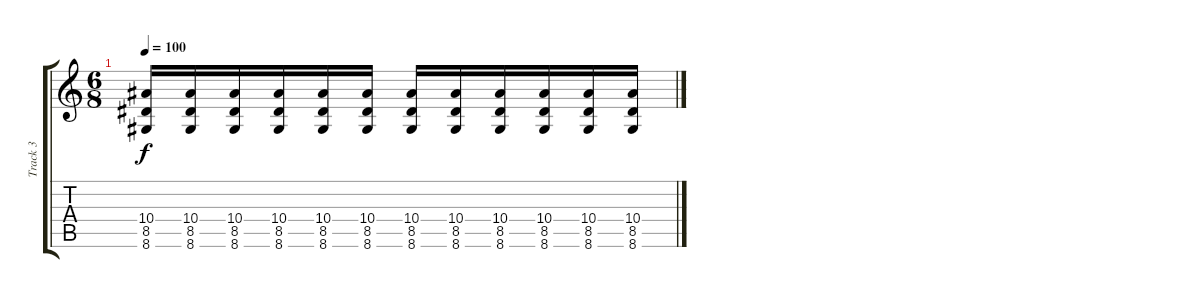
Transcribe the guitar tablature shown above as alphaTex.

\track ("Track 3" "Track 3") {instrument distortionguitar}
\staff {score tabs}
\tuning (D4 A3 F3 C3 G2 C2) {hide}
\ts (6 8)
\tempo 100
\clef g2
\ks c
(10.4 8.5 8.6).16{dy f} (10.4 8.5 8.6).16 (10.4 8.5 8.6).16 (10.4 8.5 8.6).16 (10.4 8.5 8.6).16 (10.4 8.5 8.6).16 (10.4 8.5 8.6).16 (10.4 8.5 8.6).16 (10.4 8.5 8.6).16 (10.4 8.5 8.6).16 (10.4 8.5 8.6).16 (10.4 8.5 8.6).16
